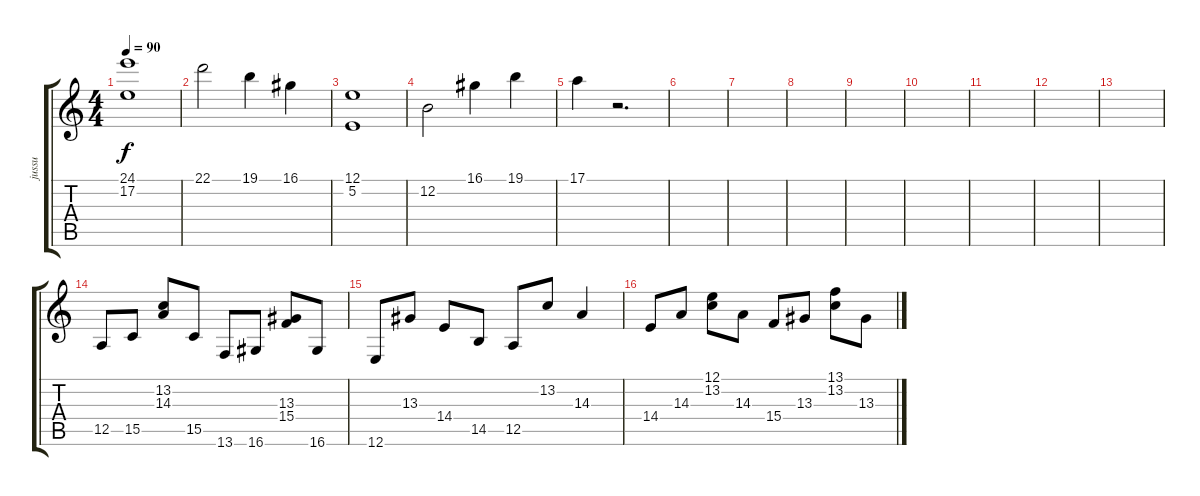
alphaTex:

\track ("jussu" "jussu") {instrument pad4choir}
\staff {score tabs}
\tuning (E4 B3 G3 D3 A2 E2) {hide}
\ts (4 4)
\tempo 90
\clef g2
\ks c
(24.1 17.2).1{dy f instrument pad4choir} |
22.1.2 19.1.4 16.1.4 |
(12.1 5.2).1 |
12.2.2 16.1.4 19.1.4 |
17.1.4 r.2{d} |
|
|
|
|
|
|
|
|
12.5.8 15.5.8 (13.2 14.3).8 15.5.8 13.6.8 16.6.8 (13.3 15.4).8 16.6.8 |
12.6.8 13.3.8 14.4.8 14.5.8 12.5.8 13.2.8 14.3.4 |
14.4.8 14.3.8 (12.1 13.2).8 14.3.8 15.4.8 13.3.8 (13.1 13.2).8 13.3.8
